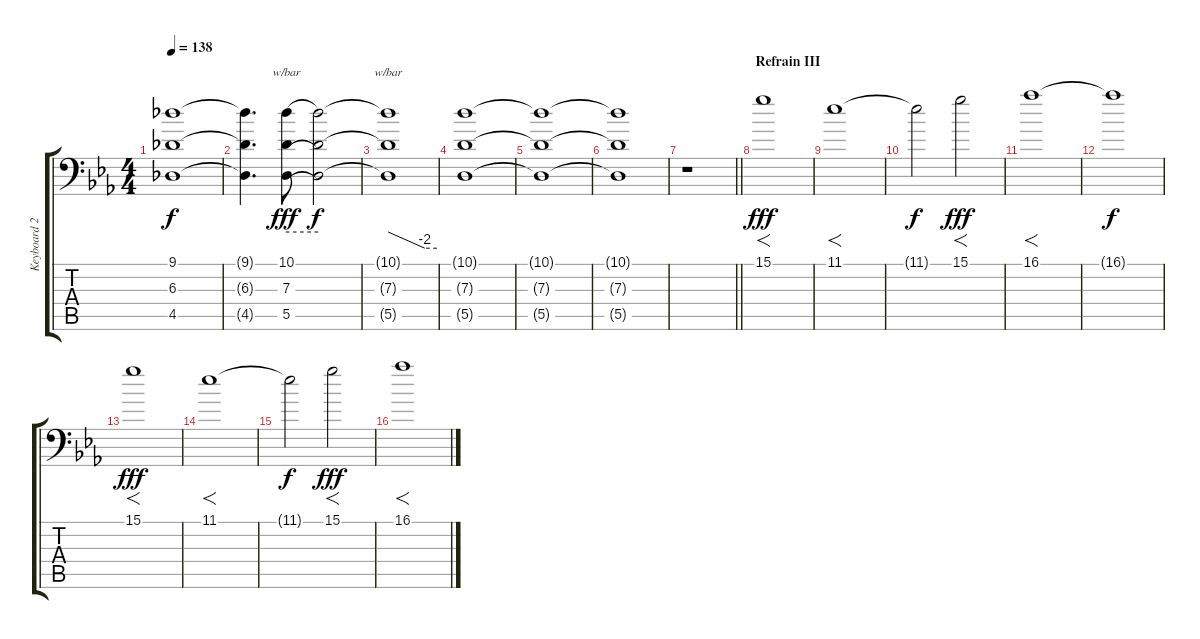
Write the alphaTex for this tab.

\track ("Keyboard 2" "Keyboard 2") {instrument trombone}
\staff {score tabs}
\tuning (E4 B3 G3 D3 A2 E2) {hide}
\ts (4 4)
\tempo 138
\clef f4
\ks eb
(9.1{t} 6.3{t} 4.5{t}).1{dy f} |
(9.1{t} 6.3{t} 4.5{t}).4{d} (10.1 7.3 5.5).8{tbe (hold default 0 0 60 0) dy fff} (10.1{t} 7.3{t} 5.5{t}).2{dy f} |
(10.1{t} 7.3{t} 5.5{t}).1{tbe (custom default 0 0 45 -8 60 -8) volume 4} |
(10.1{t} 7.3{t} 5.5{t}).1 |
(10.1{t} 7.3{t} 5.5{t}).1 |
(10.1{t} 7.3{t} 5.5{t}).1 |
\barLineRight lightlight
r.1{volume 0} |
\section ("" "Refrain III")
15.1.1{f dy fff volume 8} |
11.1.1{f} |
11.1{t}.2{dy f} 15.1.2{f dy fff} |
16.1.1{f} |
16.1{t}.1{dy f} |
15.1.1{f dy fff} |
11.1.1{f} |
11.1{t}.2{dy f} 15.1.2{f dy fff} |
16.1.1{f}
